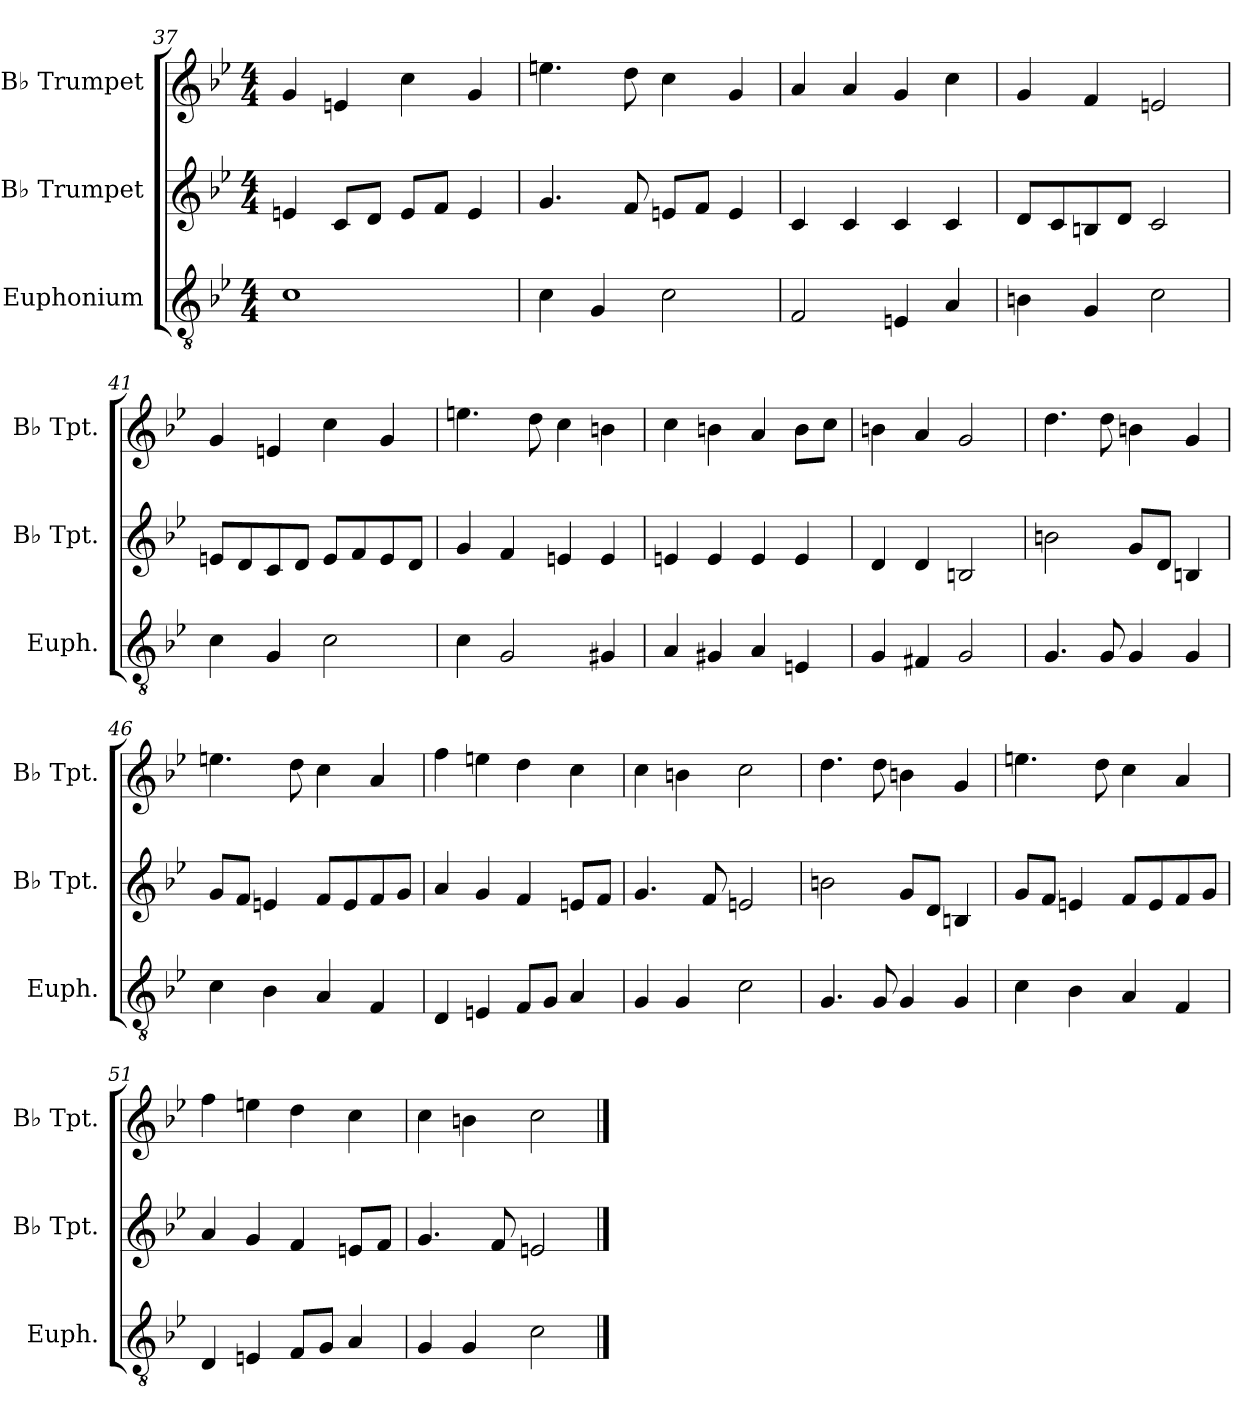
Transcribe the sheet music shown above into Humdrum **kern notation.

**kern	**kern	**kern
*part3	*part2	*part1
*staff3	*staff2	*staff1
*I"Euphonium	*I"B♭ Trumpet	*I"B♭ Trumpet
*I'Euph.	*I'B♭ Tpt.	*I'B♭ Tpt.
*clefGv2	*clefG2	*clefG2
*ITrd1c2	*ITrd1c2	*ITrd1c2
*k[b-e-a-d-]	*k[b-e-a-d-]	*k[b-e-a-d-]
*M4/4	*M4/4	*M4/4
=37	=37	=37
1B-	4dn/	4f/
.	8B-/L	4dn/
.	8c/J	.
.	8d/L	4b-\
.	8e-/J	.
.	4d/	4f/
=38	=38	=38
4B-\	4.f/	4.ddn\
4F/	.	.
.	8e-/	8cc\
2B-\	8dn/L	4b-\
.	8e-/J	.
.	4d/	4f/
=39	=39	=39
2E-/	4B-/	4g/
.	4B-/	4g/
4Dn/	4B-/	4f/
4G/	4B-/	4b-\
=40	=40	=40
4An\	8c/L	4f/
.	8B-/	.
4F/	8An/	4e-/
.	8c/J	.
2B-\	2B-/	2dn/
!!LO:LB:g=z
=41	=41	=41
4B-\	8dn/L	4f/
.	8c/	.
4F/	8B-/	4dn/
.	8c/J	.
2B-\	8d/L	4b-\
.	8e-/	.
.	8d/	4f/
.	8c/J	.
=42	=42	=42
4B-\	4f/	4.ddn\
2F/	4e-/	.
.	.	8cc\
.	4dn/	4b-\
4F#X/	4d/	4an\
=43	=43	=43
4G/	4dn/	4b-\
4F#X/	4d/	4an\
4G/	4d/	4g/
4Dn/	4d/	8a\L
.	.	8b-\J
=44	=44	=44
4F/	4c/	4an\
4En/	4c/	4g/
2F/	2An/	2f/
=45	=45	=45
4.F/	2an\	4.cc\
8F/	.	8cc\
4F/	8f/L	4an\
.	8c/J	.
4F/	4An/	4f/
=46	=46	=46
4B-\	8f/L	4.ddn\
.	8e-/J	.
4A-\	4dn/	.
.	.	8cc\
4G/	8e-/L	4b-\
.	8d/	.
4E-/	8e-/	4g/
.	8f/J	.
!!LO:PB:g=z
=47	=47	=47
4C/	4g/	4ee-\
4Dn/	4f/	4ddn\
8E-/L	4e-/	4cc\
8F/J	.	.
4G/	8dn/L	4b-\
.	8e-/J	.
=48	=48	=48
4F/	4.f/	4b-\
4F/	.	4an\
.	8e-/	.
2B-\	2dn/	2b-\
=49	=49	=49
4.F/	2an\	4.cc\
8F/	.	8cc\
4F/	8f/L	4an\
.	8c/J	.
4F/	4An/	4f/
=50	=50	=50
4B-\	8f/L	4.ddn\
.	8e-/J	.
4A-\	4dn/	.
.	.	8cc\
4G/	8e-/L	4b-\
.	8d/	.
4E-/	8e-/	4g/
.	8f/J	.
=51	=51	=51
4C/	4g/	4ee-\
4Dn/	4f/	4ddn\
8E-/L	4e-/	4cc\
8F/J	.	.
4G/	8dn/L	4b-\
.	8e-/J	.
=52	=52	=52
4F/	4.f/	4b-\
4F/	.	4an\
.	8e-/	.
2B-\	2dn/	2b-\
==	==	==
*-	*-	*-
